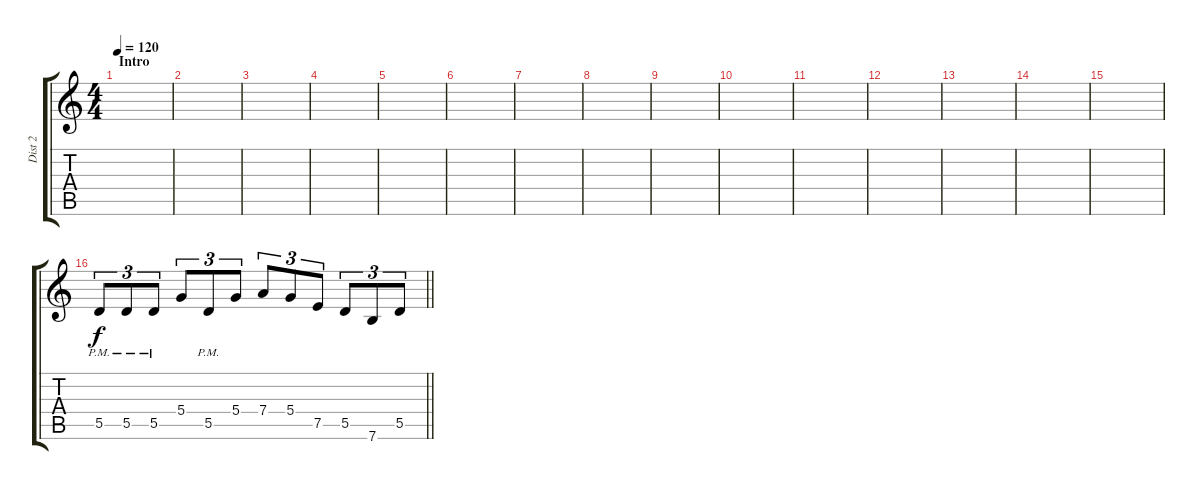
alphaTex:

\track ("Dist 2" "Dist 2") {instrument distortionguitar}
\staff {score tabs}
\tuning (E4 B3 G3 D3 A2 E2) {hide}
\ts (4 4)
\section ("" "Intro")
\tempo 120
\clef g2
\ks c
|
|
|
|
|
|
|
|
|
|
|
|
|
|
|
\barLineRight lightlight
5.5{pm}.8{tu (3 2)} 5.5{pm}.8{tu (3 2)} 5.5{pm}.8{tu (3 2)} 5.4.8{tu (3 2)} 5.5{pm}.8{tu (3 2)} 5.4.8{tu (3 2)} 7.4.8{tu (3 2)} 5.4.8{tu (3 2)} 7.5.8{tu (3 2)} 5.5.8{tu (3 2)} 7.6.8{tu (3 2)} 5.5.8{tu (3 2)}
